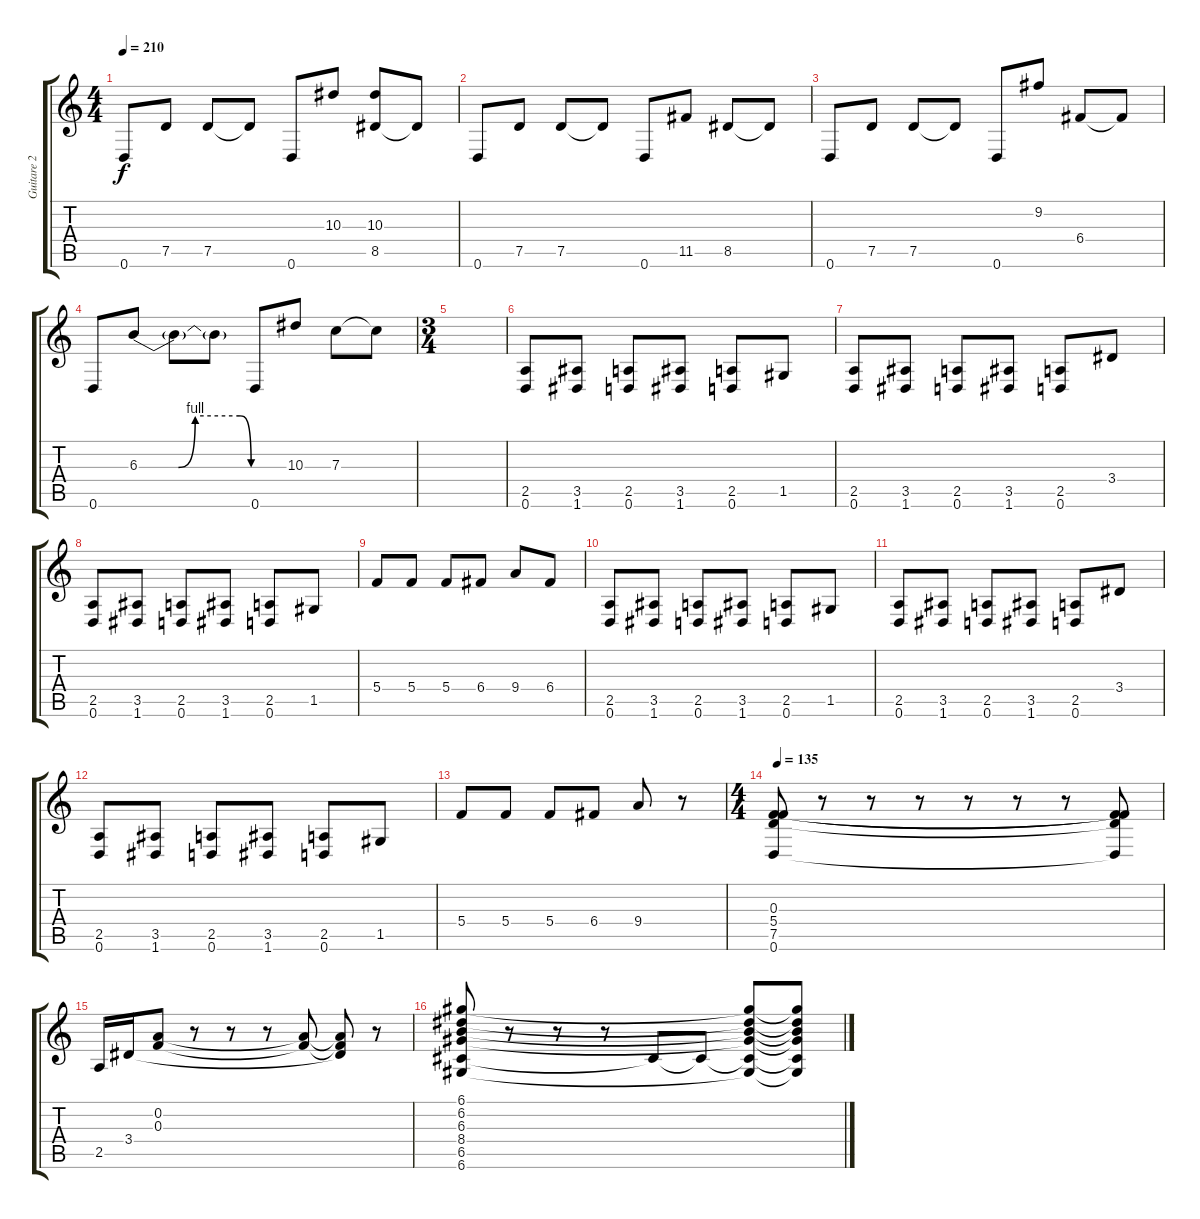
\track ("Guitare 2" "Guitare 2") {instrument distortionguitar}
\staff {score tabs}
\tuning (D4 A3 F3 C3 G2 D2) {hide}
\ts (4 4)
\tempo 210
\clef g2
\ks c
0.6.8{dy f} 7.5.8 7.5.8 7.5{t}.8 0.6.8 10.3.8 (10.3 8.5).8 8.5{t}.8 |
0.6.8 7.5.8 7.5.8 7.5{t}.8 0.6.8 11.5.8 8.5.8 8.5{t}.8 |
0.6.8 7.5.8 7.5.8 7.5{t}.8 0.6.8 9.2.8 6.4.8 6.4{t}.8 |
0.6.8 6.3{be (custom 0 0 21 0 30 4 50 4 54 4 60 0)}.8 6.3{t}.8 6.3{t}.8 0.6.8 10.3.8 7.3.8 7.3{t}.8 |
\ts (3 4)
|
(2.5 0.6).8 (3.5 1.6).8 (2.5 0.6).8 (3.5 1.6).8 (2.5 0.6).8 1.5.8 |
(2.5 0.6).8 (3.5 1.6).8 (2.5 0.6).8 (3.5 1.6).8 (2.5 0.6).8 3.4.8 |
(2.5 0.6).8 (3.5 1.6).8 (2.5 0.6).8 (3.5 1.6).8 (2.5 0.6).8 1.5.8 |
5.4.8 5.4.8 5.4.8 6.4.8 9.4.8 6.4.8 |
(2.5 0.6).8 (3.5 1.6).8 (2.5 0.6).8 (3.5 1.6).8 (2.5 0.6).8 1.5.8 |
(2.5 0.6).8 (3.5 1.6).8 (2.5 0.6).8 (3.5 1.6).8 (2.5 0.6).8 3.4.8 |
(2.5 0.6).8 (3.5 1.6).8 (2.5 0.6).8 (3.5 1.6).8 (2.5 0.6).8 1.5.8 |
5.4.8 5.4.8 5.4.8 6.4.8 9.4.8 r.8 |
\ts (4 4)
\tempo 135
(0.3 5.4 7.5 0.6).8 r.8 r.8 r.8 r.8 r.8 r.8 (0.3{t} 5.4{t} 7.5{t} 0.6{t}).8 |
2.5.16 3.4.16 (0.2 0.3).8 r.8 r.8 r.8 (0.2{t} 0.3{t}).8 (0.2{t} 0.3{t} 3.4{t}).8 r.8 |
(6.1 6.2 6.3 8.4 6.5 6.6).8 r.8 r.8 r.8 6.5{t}.8 6.5{t}.8 (6.1{t} 6.2{t} 6.3{t} 8.4{t} 6.5{t} 6.6{t}).8 (6.1{t} 6.2{t} 6.3{t} 8.4{t} 6.5{t} 6.6{t}).8
